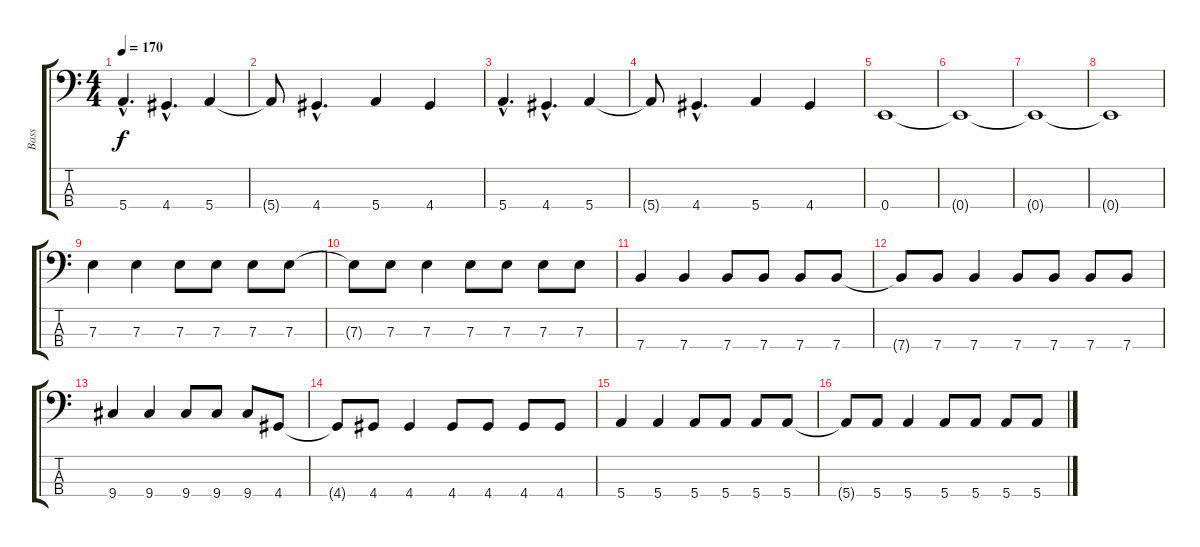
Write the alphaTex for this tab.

\track ("Bass" "Bass") {instrument electricbasspick}
\staff {score tabs}
\tuning (G2 D2 A1 E1) {hide}
\ts (4 4)
\tempo 170
\clef f4
\ks c
5.4{hac}.4{d dy f} 4.4{hac}.4{d} 5.4.4 |
5.4{t}.8 4.4{hac}.4{d} 5.4.4 4.4.4 |
5.4{hac}.4{d} 4.4{hac}.4{d} 5.4.4 |
5.4{t}.8 4.4{hac}.4{d} 5.4.4 4.4.4 |
0.4.1 |
0.4{t}.1 |
0.4{t}.1 |
0.4{t}.1 |
7.3.4 7.3.4 7.3.8 7.3.8 7.3.8 7.3.8 |
7.3{t}.8 7.3.8 7.3.4 7.3.8 7.3.8 7.3.8 7.3.8 |
7.4.4 7.4.4 7.4.8 7.4.8 7.4.8 7.4.8 |
7.4{t}.8 7.4.8 7.4.4 7.4.8 7.4.8 7.4.8 7.4.8 |
9.4.4 9.4.4 9.4.8 9.4.8 9.4.8 4.4.8 |
4.4{t}.8 4.4.8 4.4.4 4.4.8 4.4.8 4.4.8 4.4.8 |
5.4.4 5.4.4 5.4.8 5.4.8 5.4.8 5.4.8 |
5.4{t}.8 5.4.8 5.4.4 5.4.8 5.4.8 5.4.8 5.4.8
